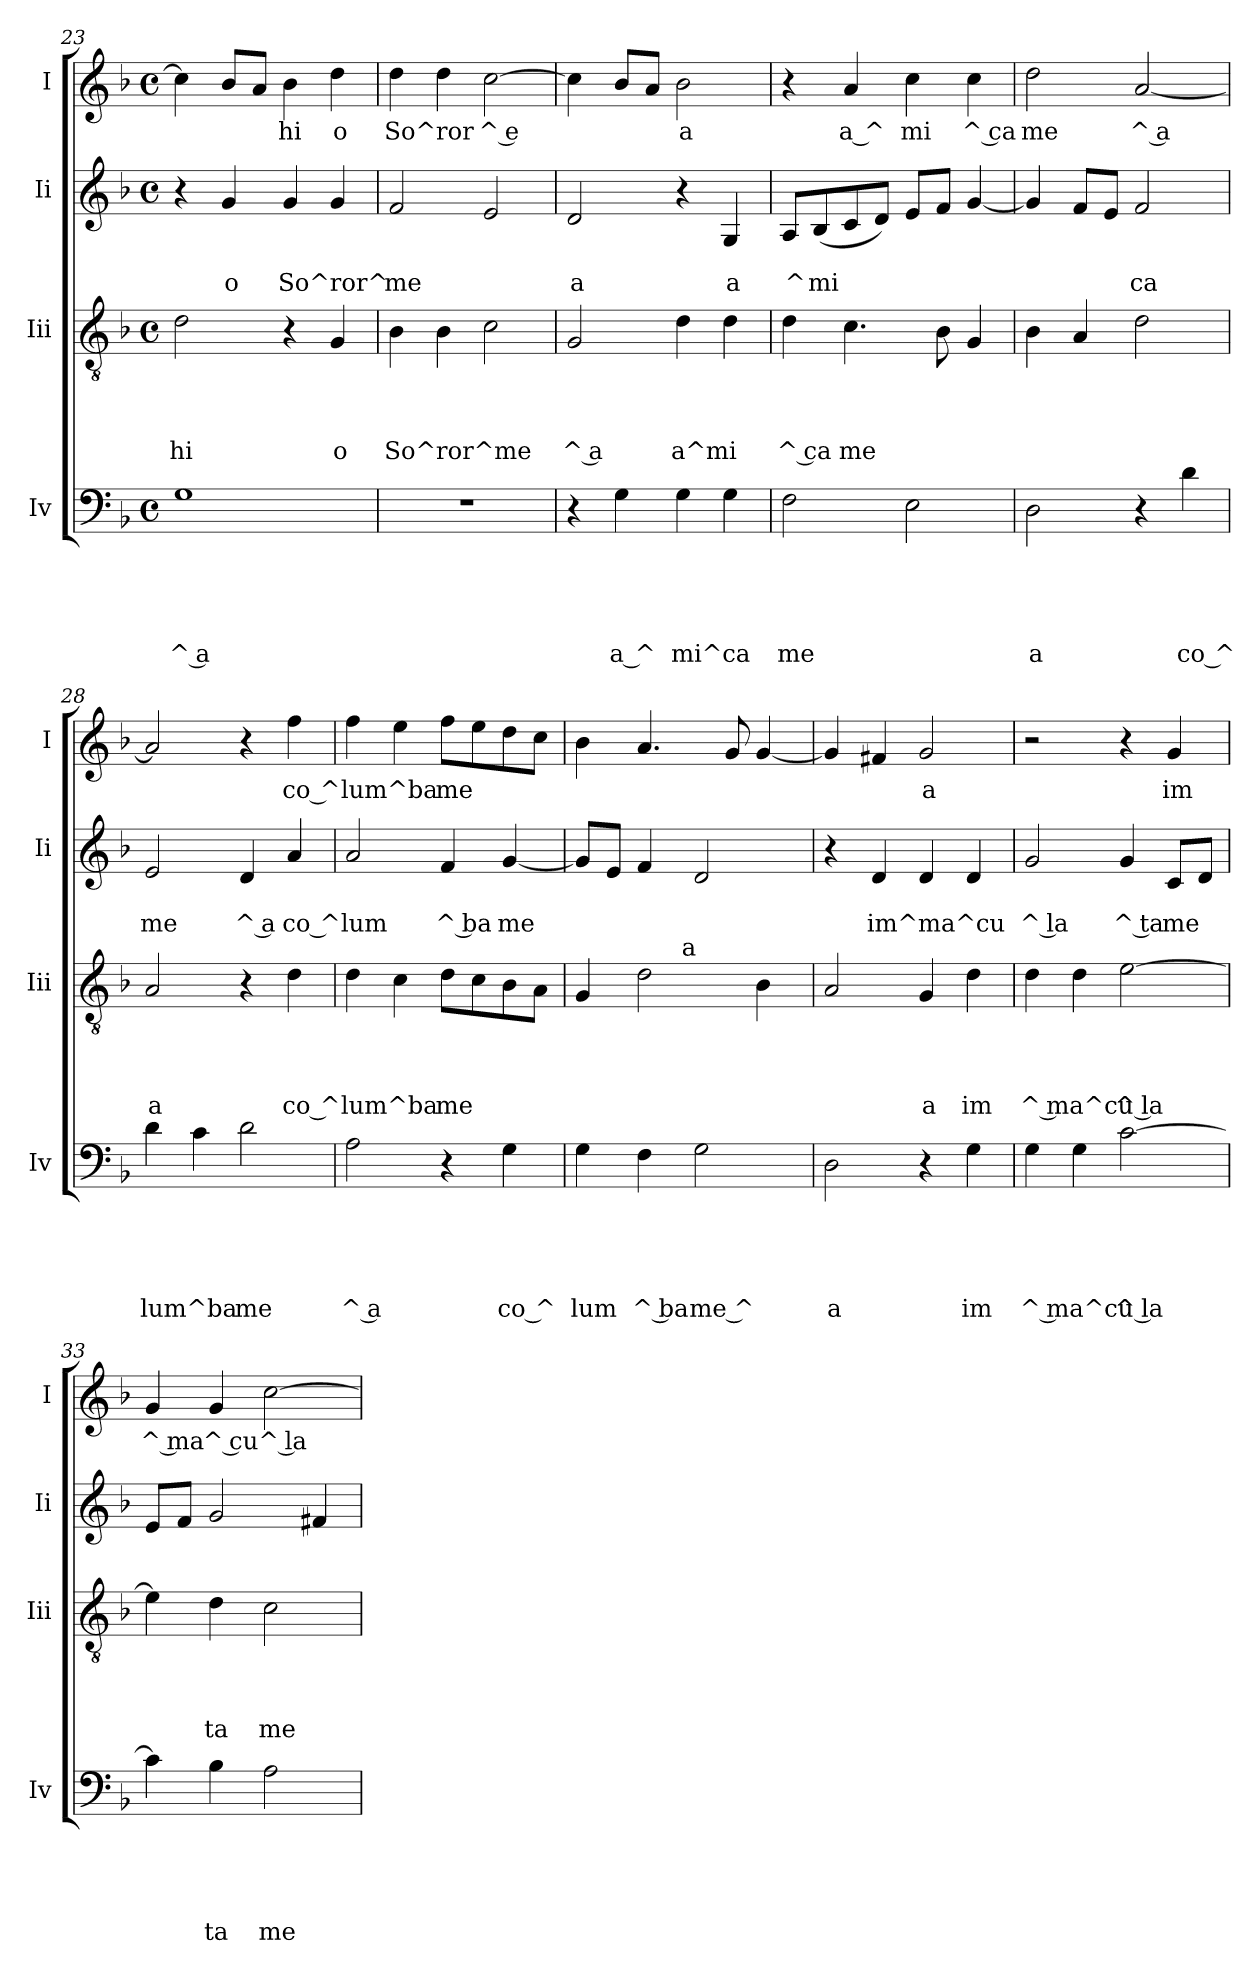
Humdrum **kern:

**kern	**text	**text	**text	**text	**text	**kern	**text	**text	**text	**text	**kern	**text	**text	**kern	**text
*part4	*part4	*part4	*part4	*part4	*part4	*part3	*part3	*part3	*part3	*part3	*part2	*part2	*part2	*part1	*part1
*staff4	*staff4	*staff4	*staff4	*staff4	*staff4	*staff3	*staff3	*staff3	*staff3	*staff3	*staff2	*staff2	*staff2	*staff1	*staff1
*I"Iv	*	*	*	*	*	*I"Iii	*	*	*	*	*I"Ii	*	*	*I"I	*
*I'Iv	*	*	*	*	*	*I'Iii	*	*	*	*	*I'Ii	*	*	*I'I	*
*clefF4	*	*	*	*	*	*clefGv2	*	*	*	*	*clefG2	*	*	*clefG2	*
*k[b-]	*	*	*	*	*	*k[b-]	*	*	*	*	*k[b-]	*	*	*k[b-]	*
*F:	*	*	*	*	*	*F:	*	*	*	*	*F:	*	*	*F:	*
*M4/4	*	*	*	*	*	*M4/4	*	*	*	*	*M4/4	*	*	*M4/4	*
*met(c)	*	*	*	*	*	*met(c)	*	*	*	*	*met(c)	*	*	*met(c)	*
=23	=23	=23	=23	=23	=23	=23	=23	=23	=23	=23	=23	=23	=23	=23	=23
!	!	!	!	!	!LO:LY:b:rj	!	!	!	!	!LO:LY:b	!	!	!	!	!
1G	.	.	.	.	^ a	2d\	.	.	.	hi	4r	.	.	4cc\]	.
!	!	!	!	!	!	!	!	!	!	!	!	!	!LO:LY:b	!	!
.	.	.	.	.	.	.	.	.	.	.	4g/	.	o	8b-/L	.
.	.	.	.	.	.	.	.	.	.	.	.	.	.	8a/J	.
!	!	!	!	!	!	!	!	!	!	!	!	!	!LO:LY:b	!	!LO:LY:b
.	.	.	.	.	.	4r	.	.	.	.	4g/	.	So^ror^	4b-\	hi
!	!	!	!	!	!	!	!	!	!	!LO:LY:b	!	!	!	!	!LO:LY:b
.	.	.	.	.	.	4G/	.	.	.	o	4g/	.	.	4dd\	o
!!LO:PB:g=z
=24	=24	=24	=24	=24	=24	=24	=24	=24	=24	=24	=24	=24	=24	=24	=24
!	!	!	!	!	!	!	!	!	!	!LO:LY:b	!	!	!LO:LY:b	!	!LO:LY:b
1r	.	.	.	.	.	4B-\	.	.	.	So^ror^me	2f/	.	me	4dd\	So^ror
.	.	.	.	.	.	4B-\	.	.	.	.	.	.	.	4dd\	.
!	!	!	!	!	!	!	!	!	!	!	!	!	!	!	!LO:LY:b:rj
.	.	.	.	.	.	2c\	.	.	.	.	2e/	.	.	[>2cc\	^ e
=25	=25	=25	=25	=25	=25	=25	=25	=25	=25	=25	=25	=25	=25	=25	=25
!	!	!	!	!	!	!	!	!	!	!LO:LY:b:rj	!	!	!LO:LY:b	!	!
4r	.	.	.	.	.	2G/	.	.	.	^ a	2d/	.	a	4cc\]	.
!	!	!	!	!	!LO:LY:b	!	!	!	!	!	!	!	!	!	!
4G\	.	.	.	.	a ^	.	.	.	.	.	.	.	.	8b-/L	.
.	.	.	.	.	.	.	.	.	.	.	.	.	.	8a/J	.
!	!	!	!	!	!LO:LY:b	!	!	!	!	!LO:LY:b	!	!	!	!	!LO:LY:b
4G\	.	.	.	.	mi^ca	4d\	.	.	.	a^mi	4r	.	.	2b-\	a
!	!	!	!	!	!	!	!	!	!	!	!	!	!LO:LY:b	!	!
4G\	.	.	.	.	.	4d\	.	.	.	.	4G/	.	a	.	.
=26	=26	=26	=26	=26	=26	=26	=26	=26	=26	=26	=26	=26	=26	=26	=26
!	!	!	!	!	!LO:LY:b	!	!	!	!	!LO:LY:b:rj	!	!	!LO:LY:b:rj	!	!
2F\	.	.	.	.	me	4d\	.	.	.	^ ca	8A/L	.	^	4r	.
!	!	!	!	!	!	!	!	!	!	!	!	!	!LO:LY:b	!	!
.	.	.	.	.	.	.	.	.	.	.	(>8B-/	.	mi	.	.
!	!	!	!	!	!	!	!	!	!	!LO:LY:b	!	!	!	!	!LO:LY:b
.	.	.	.	.	.	4.c\	.	.	.	me	8c/	.	.	4a/	a ^
.	.	.	.	.	.	.	.	.	.	.	8d/J)	.	.	.	.
!	!	!	!	!	!	!	!	!	!	!	!	!	!	!	!LO:LY:b
2E\	.	.	.	.	.	.	.	.	.	.	8e/L	.	.	4cc\	mi
.	.	.	.	.	.	8B-\	.	.	.	.	8f/J	.	.	.	.
!	!	!	!	!	!	!	!	!	!	!	!	!	!	!	!LO:LY:b:rj
.	.	.	.	.	.	4G/	.	.	.	.	[<4g/	.	.	4cc\	^ ca
=27	=27	=27	=27	=27	=27	=27	=27	=27	=27	=27	=27	=27	=27	=27	=27
!	!	!	!	!	!LO:LY:b	!	!	!	!	!	!	!	!	!	!LO:LY:b
2D\	.	.	.	.	a	4B-\	.	.	.	.	4g/]	.	.	2dd\	me
.	.	.	.	.	.	4A/	.	.	.	.	8f/L	.	.	.	.
.	.	.	.	.	.	.	.	.	.	.	8e/J	.	.	.	.
!	!	!	!	!	!	!	!	!	!	!	!	!	!LO:LY:b	!	!LO:LY:b:rj
4r	.	.	.	.	.	2d\	.	.	.	.	2f/	.	ca	[<2a/	^ a
!	!	!	!	!	!LO:LY:b	!	!	!	!	!	!	!	!	!	!
4d\	.	.	.	.	co ^	.	.	.	.	.	.	.	.	.	.
=28	=28	=28	=28	=28	=28	=28	=28	=28	=28	=28	=28	=28	=28	=28	=28
!	!	!	!	!	!LO:LY:b	!	!	!	!	!LO:LY:b	!	!	!LO:LY:b	!	!
4d\	.	.	.	.	lum^ba	2A/	.	.	.	a	2e/	.	me	2a/]	.
4c\	.	.	.	.	.	.	.	.	.	.	.	.	.	.	.
!	!	!	!	!	!LO:LY:b	!	!	!	!	!	!	!	!LO:LY:b:rj	!	!
2d\	.	.	.	.	me	4r	.	.	.	.	4d/	.	^ a	4r	.
!	!	!	!	!	!	!	!	!	!	!LO:LY:b	!	!	!LO:LY:b	!	!LO:LY:b
.	.	.	.	.	.	4d\	.	.	.	co ^	4a/	.	co ^	4ff\	co ^
=29	=29	=29	=29	=29	=29	=29	=29	=29	=29	=29	=29	=29	=29	=29	=29
!	!	!	!	!	!LO:LY:b:rj	!	!	!	!	!LO:LY:b	!	!	!LO:LY:b	!	!LO:LY:b
2A\	.	.	.	.	^ a	4d\	.	.	.	lum^ba	2a/	.	lum	4ff\	lum^ba
.	.	.	.	.	.	4c\	.	.	.	.	.	.	.	4ee\	.
!	!	!	!	!	!	!	!	!	!	!LO:LY:b	!	!	!LO:LY:b:rj	!	!LO:LY:b
4r	.	.	.	.	.	8d\L	.	.	.	me	4f/	.	^ ba	8ff\L	me
.	.	.	.	.	.	8c\	.	.	.	.	.	.	.	8ee\	.
!	!	!	!	!	!LO:LY:b	!	!	!	!	!	!	!	!LO:LY:b	!	!
4G\	.	.	.	.	co ^	8B-\	.	.	.	.	[<4g/	.	me	8dd\	.
.	.	.	.	.	.	8A\J	.	.	.	.	.	.	.	8cc\J	.
=30	=30	=30	=30	=30	=30	=30	=30	=30	=30	=30	=30	=30	=30	=30	=30
!	!	!	!	!	!LO:LY:b	!	!	!	!	!	!	!	!	!	!
*	*	*	*	*	*	*^	*	*	*	*	*	*	*	*	*
4G\	.	.	.	.	lum	4G/	4...ryy	.	.	.	.	8g/L]	.	.	4b-\	.
.	.	.	.	.	.	.	.	.	.	.	.	8e/J	.	.	.	.
!	!	!	!	!	!LO:LY:b:rj	!	!	!	!	!	!	!	!	!	!	!
4F\	.	.	.	.	^ ba	2d\	.	.	.	.	.	4f/	.	.	4.a/	.
!	!	!	!	!	!	!	!LO:TX:a:t=a	!	!	!	!	!	!	!	!	!
.	.	.	.	.	.	.	2ryy	.	.	.	.	.	.	.	.	.
!	!	!	!	!	!LO:LY:b	!	!	!	!	!	!	!	!	!	!	!
2G\	.	.	.	.	me ^	.	.	.	.	.	.	2d/	.	.	.	.
.	.	.	.	.	.	.	.	.	.	.	.	.	.	.	8g/	.
.	.	.	.	.	.	4B-\	.	.	.	.	.	.	.	.	[<4g/	.
.	.	.	.	.	.	.	32ryy	.	.	.	.	.	.	.	.	.
!!LO:LB:g=z
=31	=31	=31	=31	=31	=31	=31	=31	=31	=31	=31	=31	=31	=31	=31	=31	=31
!	!	!	!	!	!LO:LY:b	!	!	!	!	!	!	!	!	!	!	!
*	*	*	*	*	*	*v	*v	*	*	*	*	*	*	*	*	*
2D\	.	.	.	.	a	2A/	.	.	.	.	4r	.	.	4g/]	.
!	!	!	!	!	!	!	!	!	!	!	!	!	!LO:LY:b	!	!
.	.	.	.	.	.	.	.	.	.	.	4d/	.	im^ma^cu	4f#X/	.
!	!	!	!	!	!	!	!	!	!	!LO:LY:b	!	!	!	!	!LO:LY:b
4r	.	.	.	.	.	4G/	.	.	.	a	4d/	.	.	2g/	a
!	!	!	!	!	!LO:LY:b	!	!	!	!	!LO:LY:b	!	!	!	!	!
4G\	.	.	.	.	im	4d\	.	.	.	im	4d/	.	.	.	.
=32	=32	=32	=32	=32	=32	=32	=32	=32	=32	=32	=32	=32	=32	=32	=32
!	!	!	!	!	!LO:LY:b:rj	!	!	!	!	!LO:LY:b:rj	!	!	!LO:LY:b:rj	!	!
4G\	.	.	.	.	^ ma^cu	4d\	.	.	.	^ ma^cu	2g/	.	^ la	2r	.
4G\	.	.	.	.	.	4d\	.	.	.	.	.	.	.	.	.
!	!	!	!	!	!LO:LY:b:rj	!	!	!	!	!LO:LY:b:rj	!	!	!LO:LY:b:rj	!	!
[>2c\	.	.	.	.	^ la	[>2e\	.	.	.	^ la	4g/	.	^ ta	4r	.
!	!	!	!	!	!	!	!	!	!	!	!	!	!LO:LY:b	!	!LO:LY:b
.	.	.	.	.	.	.	.	.	.	.	8c/L	.	me	4g/	im
.	.	.	.	.	.	.	.	.	.	.	8d/J	.	.	.	.
=33	=33	=33	=33	=33	=33	=33	=33	=33	=33	=33	=33	=33	=33	=33	=33
!	!	!	!	!	!	!	!	!	!	!	!	!	!	!	!LO:LY:b:rj
4c\]	.	.	.	.	.	4e\]	.	.	.	.	8e/L	.	.	4g/	^ ma
.	.	.	.	.	.	.	.	.	.	.	8f/J	.	.	.	.
!	!	!	!	!	!LO:LY:b	!	!	!	!	!LO:LY:b	!	!	!	!	!LO:LY:b:rj
4B-\	.	.	.	.	ta	4d\	.	.	.	ta	2g/	.	.	4g/	^ cu
!	!	!	!	!	!LO:LY:b	!	!	!	!	!LO:LY:b	!	!	!	!	!LO:LY:b:rj
2A\	.	.	.	.	me	2c\	.	.	.	me	.	.	.	[>2cc\	^ la
.	.	.	.	.	.	.	.	.	.	.	4f#X/	.	.	.	.
=	=	=	=	=	=	=	=	=	=	=	=	=	=	=	=
*-	*-	*-	*-	*-	*-	*-	*-	*-	*-	*-	*-	*-	*-	*-	*-
